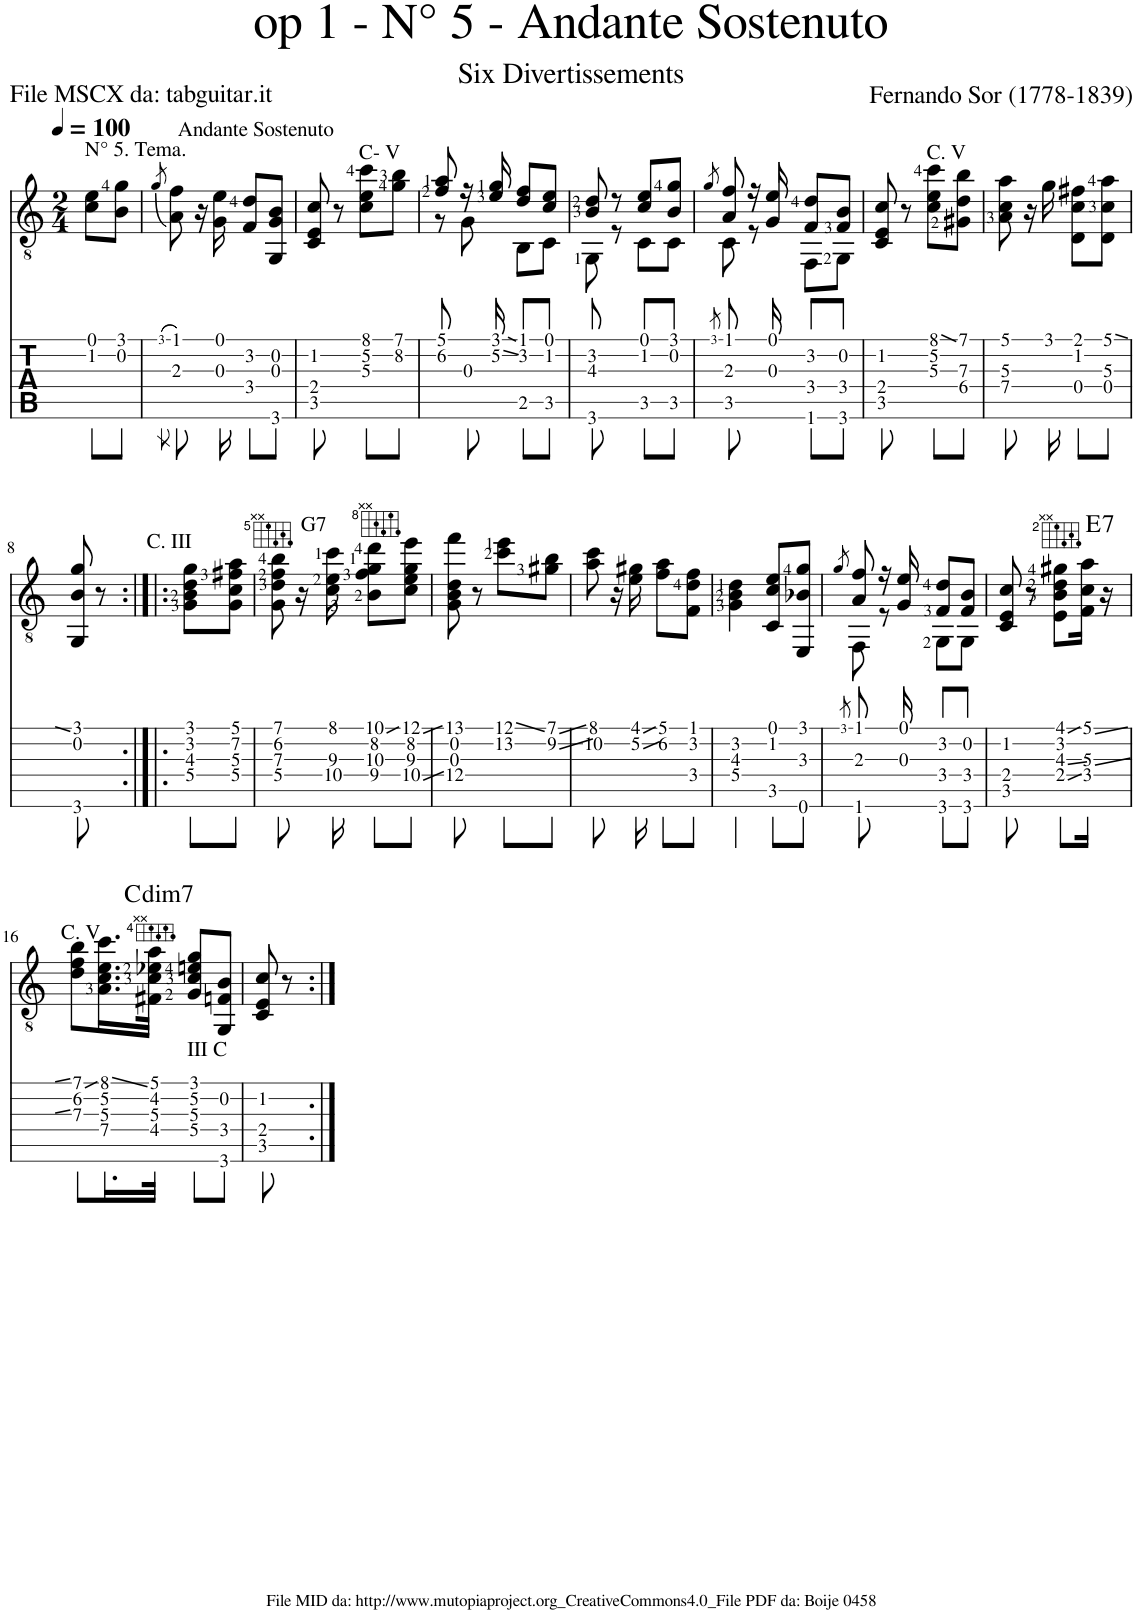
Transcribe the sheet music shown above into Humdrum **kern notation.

**kern	**kern	**harte
*part2	*part1	*part1
*staff2	*staff1	*
*I"Chitarra classica (Intavolatura)	*I"Guitar	*
*stria6	*	*
*	*clefGv2	*
*k[]	*k[]	*
*M2/4	*M2/4	*
*MM100	*MM100	*
=	=	=
!	!LO:TX:a:t=N° 5. Tema.	!
8c\ 8e\L	8c\ 8e\L	.
8B\ 8g\J	8B\ 8g\J	.
=1	=1	=1
(8qg\	(8qg/	.
8A\ 8f\)	8A\ 8f\)	.
16r	16r	.
16G\ 16e\	16G\ 16e\	.
8F\ 8d\L	8F/ 8d/L	.
8GG\ 8G\ 8B\J	8GG/ 8G/ 8B/J	.
=2	=2	=2
!	!LO:TX:a:t=Andante Sostenuto	!
8C\ 8E\ 8c\	8C/ 8E/ 8c/	.
8r	8r	.
!	!LO:TX:a:t=C- V	!
8c\ 8e\ 8cc\L	8c\ 8e\ 8cc\L	.
8g\ 8b\J	8g\ 8b\J	.
=3	=3	=3
*^	*^	*
8f/ 8a/	8r	8f/ 8a/	8r	.
16r	8G\	16r	8G\	.
16e/ 16g/	.	16e/ 16g/	.	.
8d/ 8f/L	8BB\L	8d/ 8f/L	8BB\L	.
8c/ 8e/J	8C\J	8c/ 8e/J	8C\J	.
=4	=4	=4	=4	=4
8B/ 8d/	8GG\	8B/ 8d/	8GG\	.
8r	8r	8r	8r	.
8c/ 8e/L	8C\L	8c/ 8e/L	8C\L	.
8B/ 8g/J	8C\J	8B/ 8g/J	8C\J	.
=5	=5	=5	=5	=5
8qg/	.	8qg/	.	.
8A/ 8f/	8C\	8A/ 8f/	8C\	.
16r	8r	16r	8r	.
16G/ 16e/	.	16G/ 16e/	.	.
8F/ 8d/L	8FF\L	8F/ 8d/L	8FF\L	.
8F/ 8B/J	8GG\J	8F/ 8B/J	8GG\J	.
*v	*v	*	*	*
*	*v	*v	*
=6	=6	=6
8C\ 8E\ 8c\	8C/ 8E/ 8c/	.
8r	8r	.
!	!LO:TX:a:t=C. V	!
8c\ 8e\ 8cc\L	8c\ 8e\ 8cc\L	.
8G#X\ 8d\ 8b\J	8G#X\ 8d\ 8b\J	.
=7	=7	=7
8A\ 8c\ 8a\	8A\ 8c\ 8a\	.
16r	16r	.
16g\	16g\	.
8D\ 8c\ 8f#X\L	8D\ 8c\ 8f#X\L	.
8D\ 8c\ 8a\J	8D\ 8c\ 8a\J	.
!!LO:LB:g=z
=8	=8	=8
8GG\ 8B\ 8g\	8GG/ 8B/ 8g/	.
8r	8r	.
=9:|!|:	=9:|!|:	=9:|!|:
!	!LO:TX:a:t=C. III	!
8G\ 8B\ 8d\ 8g\L	8G\ 8B\ 8d\ 8g\L	.
!	!LO:TX:a:t=G7	!
8G\ 8c\ 8f#X\ 8a\J	8G\ 8c\ 8f#X\ 8a\J	.
=10	=10	=10
8G\ 8d\ 8f\ 8b\	8G\ 8d\ 8f\ 8b\	.
16r	16r	.
16c\ 16e\ 16cc\	16c\ 16e\ 16cc\	.
8B\ 8f\ 8g\ 8dd\L	8B\ 8f\ 8g\ 8dd\L	.
8c\ 8e\ 8g\ 8ee\J	8c\ 8e\ 8g\ 8ee\J	.
=11	=11	=11
8d\ 8G\ 8B\ 8ff\	8G\ 8B\ 8d\ 8ff\	.
8r	8r	.
8cc\ 8ee\L	8cc\ 8ee\L	.
8g#X\ 8b\J	8g#X\ 8b\J	.
=12	=12	=12
8a\ 8cc\	8a\ 8cc\	.
16r	16r	.
16e\ 16g#X\	16e\ 16g#X\	.
8f\ 8a\L	8f\ 8a\L	.
8F\ 8d\ 8f\J	8F\ 8d\ 8f\J	.
=13	=13	=13
4G\ 4B\ 4d\	4G\ 4B\ 4d\	.
8C\ 8c\ 8e\L	8C/ 8c/ 8e/L	.
8EE\ 8B-X\ 8g\J	8EE/ 8B-X/ 8g/J	.
=14	=14	=14
8qg/	8qg/	.
*^	*^	*
8A/ 8f/	8FF\	8A/ 8f/	8FF\	.
16r	8r	16r	8r	.
16G/ 16e/	.	16G/ 16e/	.	.
8F/ 8d/L	8GG\L	8F/ 8d/L	8GG\L	.
8F/ 8B/J	8GG\J	8F/ 8B/J	8GG\J	.
*v	*v	*	*	*
*	*v	*v	*
=15	=15	=15
8C\ 8E\ 8c\	8C/ 8E/ 8c/	.
8r	8r	.
!	!	!LO:H:kt=7
8E\ 8B\ 8d\ 8g#X\L	8E\ 8B\ 8d\ 8g#X\L	E:7
16F\ 16c\ 16a\Jk	16F\ 16c\ 16a\Jk	.
16r	16r	.
!!LO:LB:g=z
=16	=16	=16
8d\ 8f\ 8b\L	8d\ 8f\ 8b\L	.
!	!LO:TX:a:t=C. V	!
16.A\ 16.c\ 16.e\ 16.cc\L	16.A\ 16.c\ 16.e\ 16.cc\L	.
!	!	!LO:H:kt=dim7
32F#X\ 32c\ 32e-X\ 32a\JJk	32F#X\ 32c\ 32e-X\ 32a\JJk	C:dim7
!LO:TX:a:t=III C	!	!
8G\ 8c\ 8en\ 8g\L	8G/ 8c/ 8en/ 8g/L	.
8GG\ 8Fn\ 8B\J	8GG/ 8Fn/ 8B/J	.
=17	=17	=17
8C\ 8E\ 8c\	8C/ 8E/ 8c/	.
8r	8r	.
=:|!	=:|!	=:|!
*-	*-	*-
